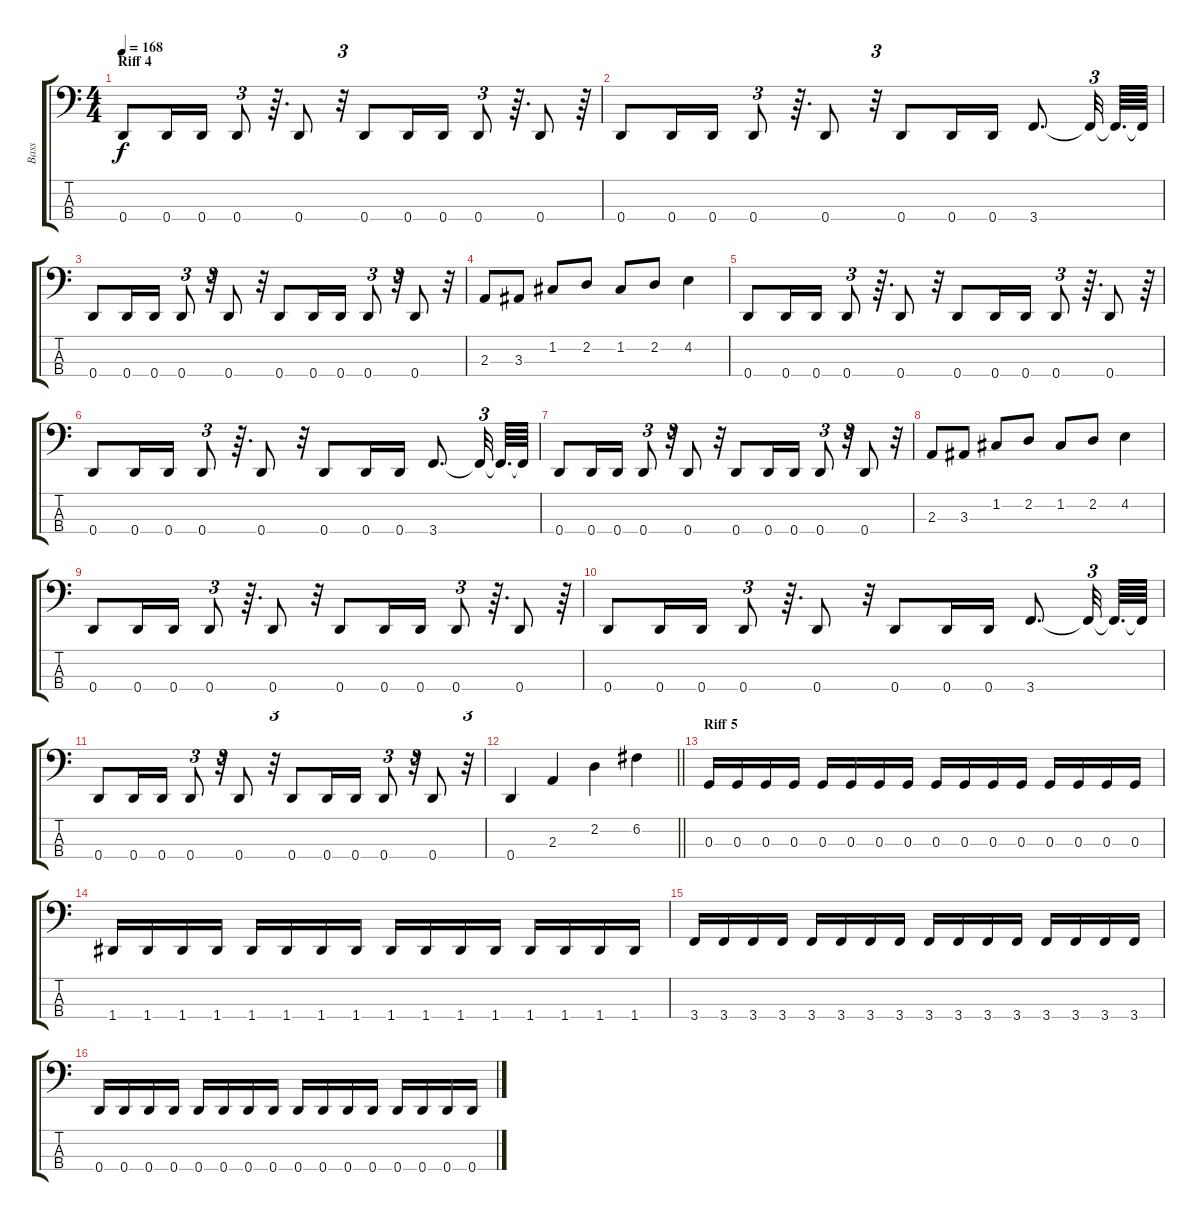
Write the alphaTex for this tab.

\track ("Bass" "Bass") {instrument slapbass2}
\staff {score tabs}
\tuning (F2 C2 G1 D1) {hide}
\ts (4 4)
\section ("" "Riff 4")
\tempo 168
\clef f4
\ks c
0.4.8{dy f} 0.4.16 0.4.16 0.4.8{tu (3 2)} r.64{d} 0.4.8 r.32{tu (3 2)} 0.4.8 0.4.16 0.4.16 0.4.8{tu (3 2)} r.64{d} 0.4.8 r.64 |
0.4.8 0.4.16 0.4.16 0.4.8{tu (3 2)} r.64{d} 0.4.8 r.32{tu (3 2)} 0.4.8 0.4.16 0.4.16 3.4.8{d} 3.4{t}.32{tu (3 2) beam splitsecondary} 3.4{t}.64{d} 3.4{t}.64 |
0.4.8 0.4.16 0.4.16 0.4.8{tu (3 2)} r.32{tu (3 2)} 0.4.8 r.32{tu (3 2)} 0.4.8 0.4.16 0.4.16 0.4.8{tu (3 2)} r.32{tu (3 2)} 0.4.8 r.32{tu (3 2)} |
2.3.8 3.3.8 1.2.8 2.2.8 1.2.8 2.2.8 4.2.4 |
0.4.8 0.4.16 0.4.16 0.4.8{tu (3 2)} r.64{d} 0.4.8 r.32{tu (3 2)} 0.4.8 0.4.16 0.4.16 0.4.8{tu (3 2)} r.64{d} 0.4.8 r.64 |
0.4.8 0.4.16 0.4.16 0.4.8{tu (3 2)} r.64{d} 0.4.8 r.32{tu (3 2)} 0.4.8 0.4.16 0.4.16 3.4.8{d} 3.4{t}.32{tu (3 2) beam splitsecondary} 3.4{t}.64{d} 3.4{t}.64 |
0.4.8 0.4.16 0.4.16 0.4.8{tu (3 2)} r.32{tu (3 2)} 0.4.8 r.32{tu (3 2)} 0.4.8 0.4.16 0.4.16 0.4.8{tu (3 2)} r.32{tu (3 2)} 0.4.8 r.32{tu (3 2)} |
2.3.8 3.3.8 1.2.8 2.2.8 1.2.8 2.2.8 4.2.4 |
0.4.8 0.4.16 0.4.16 0.4.8{tu (3 2)} r.64{d} 0.4.8 r.32{tu (3 2)} 0.4.8 0.4.16 0.4.16 0.4.8{tu (3 2)} r.64{d} 0.4.8 r.64 |
0.4.8 0.4.16 0.4.16 0.4.8{tu (3 2)} r.64{d} 0.4.8 r.32{tu (3 2)} 0.4.8 0.4.16 0.4.16 3.4.8{d} 3.4{t}.32{tu (3 2) beam splitsecondary} 3.4{t}.64{d} 3.4{t}.64 |
0.4.8 0.4.16 0.4.16 0.4.8{tu (3 2)} r.32{tu (3 2)} 0.4.8 r.32{tu (3 2)} 0.4.8 0.4.16 0.4.16 0.4.8{tu (3 2)} r.32{tu (3 2)} 0.4.8 r.32{tu (3 2)} |
\barLineRight lightlight
0.4.4 2.3.4 2.2.4 6.2.4 |
\section ("" "Riff 5")
0.3.16 0.3.16 0.3.16 0.3.16 0.3.16 0.3.16 0.3.16 0.3.16 0.3.16 0.3.16 0.3.16 0.3.16 0.3.16 0.3.16 0.3.16 0.3.16 |
1.4.16 1.4.16 1.4.16 1.4.16 1.4.16 1.4.16 1.4.16 1.4.16 1.4.16 1.4.16 1.4.16 1.4.16 1.4.16 1.4.16 1.4.16 1.4.16 |
3.4.16 3.4.16 3.4.16 3.4.16 3.4.16 3.4.16 3.4.16 3.4.16 3.4.16 3.4.16 3.4.16 3.4.16 3.4.16 3.4.16 3.4.16 3.4.16 |
0.4.16 0.4.16 0.4.16 0.4.16 0.4.16 0.4.16 0.4.16 0.4.16 0.4.16 0.4.16 0.4.16 0.4.16 0.4.16 0.4.16 0.4.16 0.4.16
